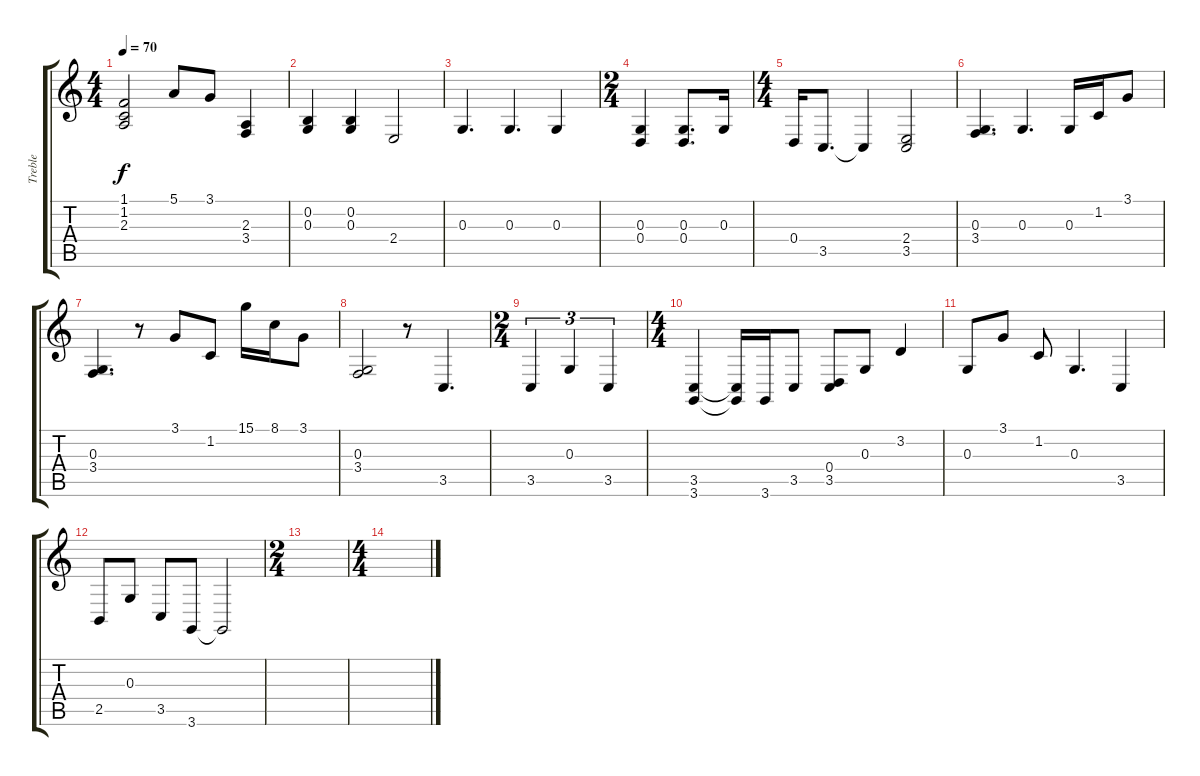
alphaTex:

\track ("Treble" "Treble") {instrument acousticgrandpiano}
\staff {score tabs}
\tuning (E4 B3 G3 D3 A2 E2) {hide}
\ts (4 4)
\tempo 70
\clef g2
\ks c
(1.1{t} 1.2{t} 2.3{t}).2{dy f} 5.1.8 3.1.8 (2.3 3.4).4 |
(0.2 0.3).4 (0.2 0.3).4 2.4.2 |
0.3.4{d} 0.3.4{d} 0.3.4 |
\ts (2 4)
(0.3 0.4).4 (0.3 0.4).8{d} 0.3.16 |
\ts (4 4)
0.4.16 3.5.8{d} 3.5{t}.4 (2.4 3.5).2 |
(0.3 3.4).4{d} 0.3.4{d} 0.3.16 1.2.16 3.1.8 |
(0.3 3.4).4{d} r.8 3.1.8 1.2.8 15.1.16 8.1.16 3.1.8 |
(0.3 3.4).2 r.8 3.5.4{d} |
\ts (2 4)
3.5.4{tu (3 2)} 0.3.4{tu (3 2)} 3.5.4{tu (3 2)} |
\ts (4 4)
(3.5 3.6).4 (3.5{t} 3.6{t}).16 3.6.16 3.5.8 (0.4 3.5).8 0.3.8 3.2.4 |
0.3.8 3.1.8 1.2.8 0.3.4{d} 3.5.4 |
2.5.8 0.3.8 3.5.8 3.6.8 3.6{t}.2 |
\ts (2 4)
|
\ts (4 4)
